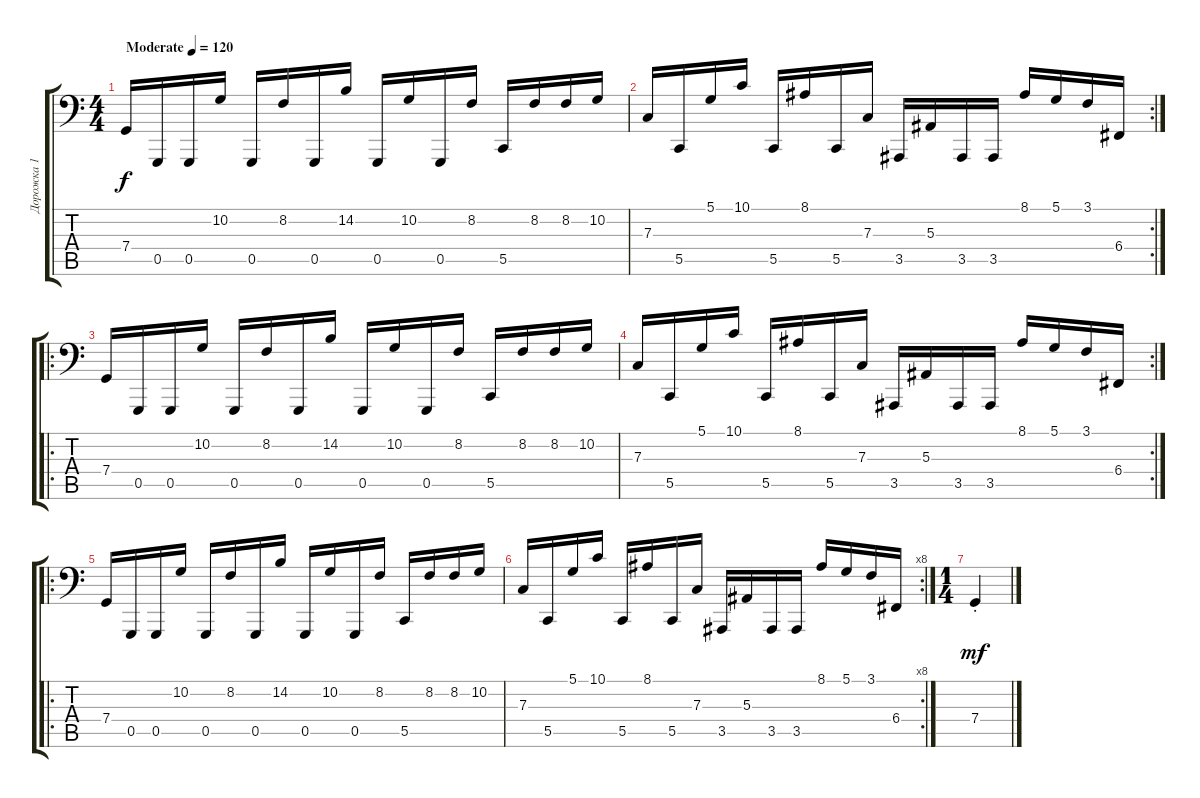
\track ("Дорожка 1" "Дорожка 1") {instrument lead1square}
\staff {score tabs}
\tuning (D3 A2 F2 C2 G1 D1) {hide}
\ts (4 4)
\tempo (120 "Moderate")
\clef f4
\ks c
7.4.16{dy f instrument lead1square} 0.5.16 0.5.16 10.2.16 0.5.16 8.2.16 0.5.16 14.2.16 0.5.16 10.2.16 0.5.16 8.2.16 5.5.16 8.2.16 8.2.16 10.2.16 |
\rc 2
7.3.16 5.5.16 5.1.16 10.1.16 5.5.16 8.1.16 5.5.16 7.3.16 3.5.16 5.3.16 3.5.16 3.5.16 8.1.16 5.1.16 3.1.16 6.4.16 |
\ro
7.4.16 0.5.16 0.5.16 10.2.16 0.5.16 8.2.16 0.5.16 14.2.16 0.5.16 10.2.16 0.5.16 8.2.16 5.5.16 8.2.16 8.2.16 10.2.16 |
\rc 2
7.3.16 5.5.16 5.1.16 10.1.16 5.5.16 8.1.16 5.5.16 7.3.16 3.5.16 5.3.16 3.5.16 3.5.16 8.1.16 5.1.16 3.1.16 6.4.16 |
\ro
7.4.16 0.5.16 0.5.16 10.2.16 0.5.16 8.2.16 0.5.16 14.2.16 0.5.16 10.2.16 0.5.16 8.2.16 5.5.16 8.2.16 8.2.16 10.2.16 |
\rc 8
7.3.16 5.5.16 5.1.16 10.1.16 5.5.16 8.1.16 5.5.16 7.3.16 3.5.16 5.3.16 3.5.16 3.5.16 8.1.16 5.1.16 3.1.16 6.4.16 |
\ts (1 4)
7.4{st}.4{dy mf}
